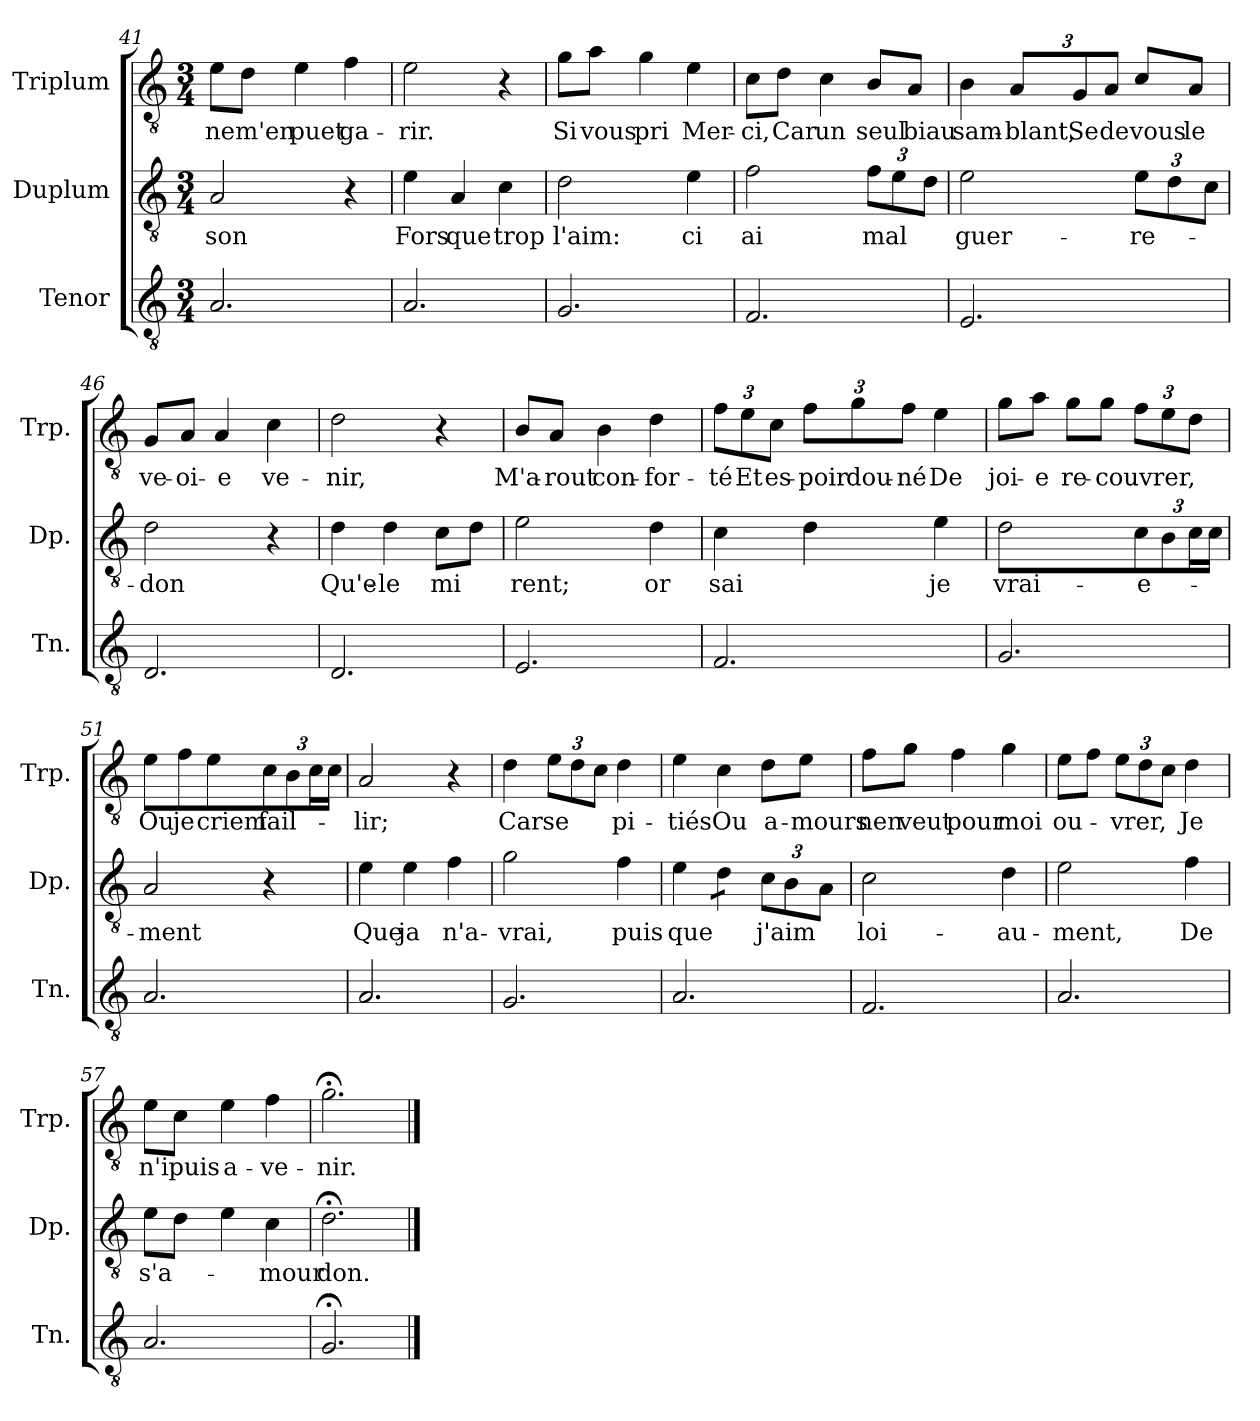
**kern	**kern	**text	**kern	**text
*part3	*part2	*part2	*part1	*part1
*staff3	*staff2	*staff2	*staff1	*staff1
*I"Tenor	*I"Duplum	*	*I"Triplum	*
*I'Tn.	*I'Dp.	*	*I'Trp.	*
*clefGv2	*clefGv2	*	*clefGv2	*
*k[]	*k[]	*	*k[]	*
*M3/4	*M3/4	*	*M3/4	*
=41	=41	=41	=41	=41
!	!	!LO:LY:b	!	!LO:LY:b
2.A/	2A/	-son	8e\L	ne
!	!	!	!	!LO:LY:b
.	.	.	8d\J	m'en
!	!	!	!	!LO:LY:b
.	.	.	4e\	puet
!	!	!	!	!LO:LY:b
.	4r	.	4f\	ga-
=42	=42	=42	=42	=42
!	!	!LO:LY:b	!	!LO:LY:b
2.A/	4e\	Fors	2e\	-rir.
!	!	!LO:LY:b	!	!
.	4A/	que	.	.
!	!	!LO:LY:b	!	!
.	4c\	trop	4r	.
!!LO:PB:g=z
=43	=43	=43	=43	=43
!	!	!LO:LY:b	!	!LO:LY:b
2.G/	2d\	l'aim:	8g\L	Si
!	!	!	!	!LO:LY:b
.	.	.	8a\J	vous
!	!	!	!	!LO:LY:b
.	.	.	4g\	pri
!	!	!LO:LY:b	!	!LO:LY:b
.	4e\	ci	4e\	Mer-
=44	=44	=44	=44	=44
!	!	!LO:LY:b	!	!LO:LY:b
2.F/	2f\	ai	8c\L	-ci,
!	!	!	!	!LO:LY:b
.	.	.	8d\J	Car
!	!	!	!	!LO:LY:b
.	.	.	4c\	un
*	*Xbrackettup	*	*	*
!	!	!LO:LY:b	!	!LO:LY:b
.	12f\L	mal	8B/L	seul
.	12e\	.	.	.
!	!	!	!	!LO:LY:b
.	.	.	8A/J	biau
.	12d\J	.	.	.
=45	=45	=45	=45	=45
!	!	!LO:LY:b	!	!LO:LY:b
2.E/	2e\	guer-	4B\	sam-
*	*	*	*Xbrackettup	*
!	!	!	!	!LO:LY:b
.	.	.	12A/L	-blant,
!	!	!	!	!LO:LY:b
.	.	.	12G/	Se
!	!	!	!	!LO:LY:b
.	.	.	12A/J	de
!	!	!LO:LY:b	!	!LO:LY:b
.	12e\L	-re-	8c/L	vous
.	12d\	.	.	.
!	!	!	!	!LO:LY:b
.	.	.	8A/J	le
.	12c\J	.	.	.
=46	=46	=46	=46	=46
!	!	!LO:LY:b	!	!LO:LY:b
2.D/	2d\	-don	8G/L	ve-
!	!	!	!	!LO:LY:b
.	.	.	8A/J	-oi-
!	!	!	!	!LO:LY:b
.	.	.	4A/	-e
!	!	!	!	!LO:LY:b
.	4r	.	4c\	ve-
=47	=47	=47	=47	=47
!	!	!LO:LY:b	!	!LO:LY:b
2.D/	4d\	Qu'e-	2d\	-nir,
!	!	!LO:LY:b	!	!
.	4d\	-le	.	.
!	!	!LO:LY:b	!	!
.	8c\L	mi	4r	.
.	8d\J	.	.	.
!!LO:LB:g=z
=48	=48	=48	=48	=48
!	!	!LO:LY:b	!	!LO:LY:b
2.E/	2e\	rent;	8B/L	M'a-
!	!	!	!	!LO:LY:b
.	.	.	8A/J	-rout
!	!	!	!	!LO:LY:b
.	.	.	4B\	con-
!	!	!LO:LY:b	!	!LO:LY:b
.	4d\	or	4d\	-for-
=49	=49	=49	=49	=49
!	!	!LO:LY:b	!	!LO:LY:b
2.F/	4c\	sai	12f\L	-té
!	!	!	!	!LO:LY:b
.	.	.	12e\	Et
!	!	!	!	!LO:LY:b
.	.	.	12c\J	es-
!	!	!	!	!LO:LY:b
.	4d\	.	12f\L	-poir
!	!	!	!	!LO:LY:b
.	.	.	12g\	dou-
!	!	!	!	!LO:LY:b
.	.	.	12f\J	-né
!	!	!LO:LY:b	!	!LO:LY:b
.	4e\	je	4e\	De
=50	=50	=50	=50	=50
!	!	!LO:LY:b	!	!LO:LY:b
2.G/	2d\	vrai-	8g\L	joi-
!	!	!	!	!LO:LY:b
.	.	.	8a\J	-e
!	!	!	!	!LO:LY:b
.	.	.	8g\L	re-
!	!	!	!	!LO:LY:b
.	.	.	8g\J	-couvrer,
!	!	!LO:LY:b	!	!
.	12c\L	-e-	12f\L	.
.	12B\	.	12e\	.
*	*tremolo	*	*	*
.	24c\	.	12d\J	.
.	24c\JJ	.	.	.
*	*Xtremolo	*	*	*
=51	=51	=51	=51	=51
!	!	!LO:LY:b	!	!LO:LY:b
2.A/	2A/	-ment	8e\L	Ou
!	!	!	!	!LO:LY:b
.	.	.	8f\J	je
!	!	!	!	!LO:LY:b
.	.	.	4e\	criem
!	!	!	!	!LO:LY:b
.	4r	.	12c\L	fail-
.	.	.	12B\	.
*	*	*	*tremolo	*
.	.	.	24c\	.
.	.	.	24c\JJ	.
*	*	*	*Xtremolo	*
=52	=52	=52	=52	=52
!	!	!LO:LY:b	!	!LO:LY:b
2.A/	4e\	Que	2A/	-lir;
!	!	!LO:LY:b	!	!
.	4e\	ja	.	.
!	!	!LO:LY:b	!	!
.	4f\	n'a-	4r	.
!!LO:LB:g=z
=53	=53	=53	=53	=53
!	!	!LO:LY:b	!	!LO:LY:b
2.G/	2g\	-vrai,	4d\	Car
!	!	!	!	!LO:LY:b
.	.	.	12e\L	se
.	.	.	12d\	.
.	.	.	12c\J	.
!	!	!LO:LY:b	!	!LO:LY:b
.	4f\	puis	4d\	pi-
=54	=54	=54	=54	=54
!	!	!LO:LY:b	!	!LO:LY:b
2.A/	4e\	que	4e\	-tiés
!	!	!	!	!LO:LY:b
*	*tremolo	*	*	*
.	8d\L	.	4c\	Ou
.	8d\J	.	.	.
*	*Xtremolo	*	*	*
!	!	!LO:LY:b	!	!LO:LY:b
.	12c\L	j'aim	8d\L	a-
.	12B\	.	.	.
!	!	!	!	!LO:LY:b
.	.	.	8e\J	-mours
.	12A\J	.	.	.
=55	=55	=55	=55	=55
!	!	!LO:LY:b	!	!LO:LY:b
2.F/	2c\	loi-	8f\L	nen
!	!	!	!	!LO:LY:b
.	.	.	8g\J	veut
!	!	!	!	!LO:LY:b
.	.	.	4f\	pour
!	!	!LO:LY:b	!	!LO:LY:b
.	4d\	-au-	4g\	moi
=56	=56	=56	=56	=56
!	!	!LO:LY:b	!	!LO:LY:b
2.A/	2e\	-ment,	8e\L	ou-
.	.	.	8f\J	.
!	!	!	!	!LO:LY:b
.	.	.	12e\L	-vrer,
.	.	.	12d\	.
.	.	.	12c\J	.
!	!	!LO:LY:b	!	!LO:LY:b
.	4f\	De	4d\	Je
=57	=57	=57	=57	=57
!	!	!LO:LY:b	!	!LO:LY:b
2.A/	8e\L	s'a-	8e\L	n'i
!	!	!	!	!LO:LY:b
.	8d\J	.	8c\J	puis
!	!	!	!	!LO:LY:b
.	4e\	.	4e\	a-
!	!	!LO:LY:b	!	!LO:LY:b
.	4c\	-mour	4f\	-ve-
=58	=58	=58	=58	=58
!	!	!LO:LY:b	!	!LO:LY:b
2.G;</	2.d;<\	don.	2.g;<\	-nir.
==	==	==	==	==
*-	*-	*-	*-	*-
